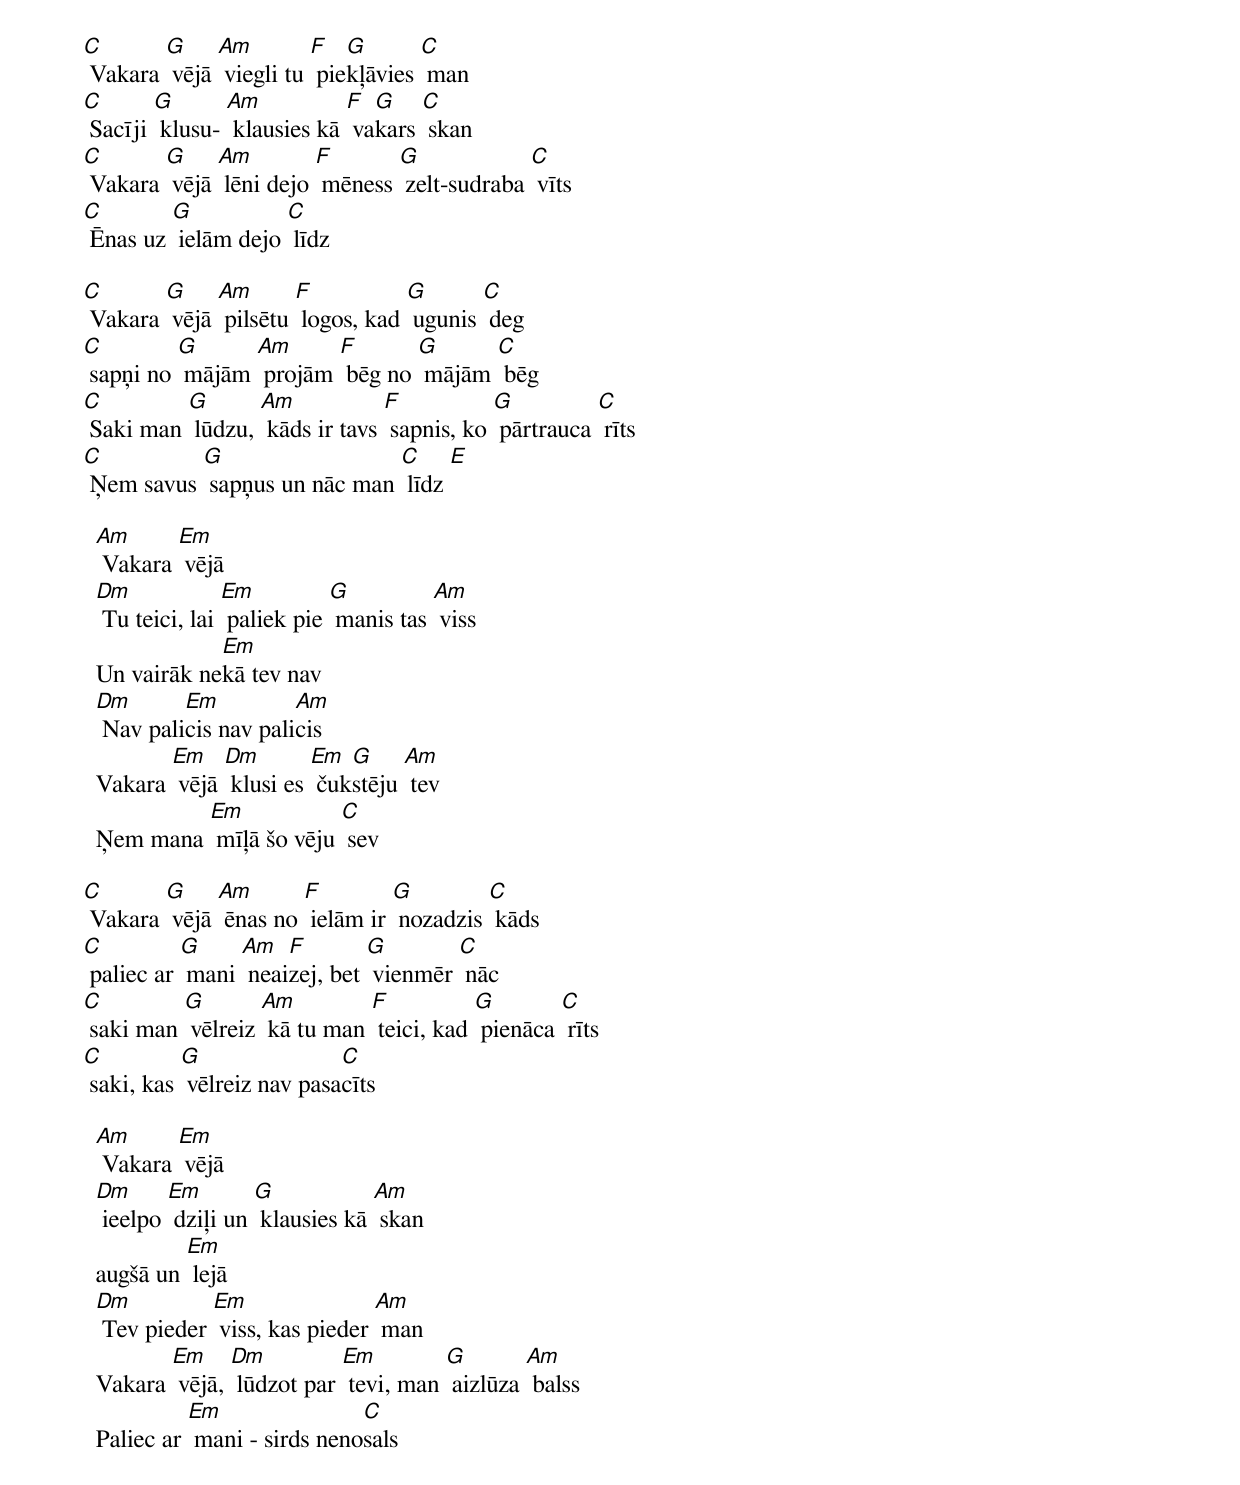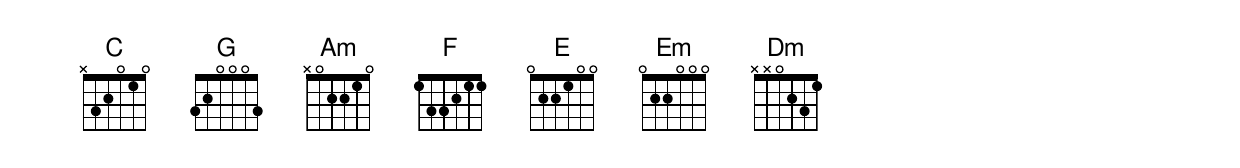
[C] Vakara [G] vējā [Am] viegli tu [F] pie[G]kļāvies [C] man
[C] Sacīji [G] klusu- [Am] klausies kā [F] va[G]kars [C] skan
[C] Vakara [G] vējā [Am] lēni dejo [F] mēness [G] zelt-sudraba [C] vīts
[C] Ēnas uz [G] ielām dejo [C] līdz

[C] Vakara [G] vējā [Am] pilsētu [F] logos, kad [G] ugunis [C] deg
[C] sapņi no [G] mājām [Am] projām [F] bēg no [G] mājām [C] bēg
[C] Saki man [G] lūdzu, [Am] kāds ir tavs [F] sapnis, ko [G] pārtrauca [C] rīts
[C] Ņem savus [G] sapņus un nāc man [C] līdz [E]

  [Am] Vakara [Em] vējā
  [Dm] Tu teici, lai [Em] paliek pie [G] manis tas [Am] viss
  Un vairāk ne[Em]kā tev nav
  [Dm] Nav pali[Em]cis nav pali[Am]cis
  Vakara [Em] vējā [Dm] klusi es [Em] čuk[G]stēju [Am] tev
  Ņem mana [Em] mīļā šo vēju [C] sev

[C] Vakara [G] vējā [Am] ēnas no [F] ielām ir [G] nozadzis [C] kāds
[C] paliec ar [G] mani [Am] neai[F]zej, bet [G] vienmēr [C] nāc
[C] saki man [G] vēlreiz [Am] kā tu man [F] teici, kad [G] pienāca [C] rīts
[C] saki, kas [G] vēlreiz nav pasa[C]cīts

  [Am] Vakara [Em] vējā
  [Dm] ieelpo [Em] dziļi un [G] klausies kā [Am] skan
  augšā un [Em] lejā
  [Dm] Tev pieder [Em] viss, kas pieder [Am] man
  Vakara [Em] vējā, [Dm] lūdzot par [Em] tevi, man [G] aizlūza [Am] balss
  Paliec ar [Em] mani - sirds neno[C]sals
